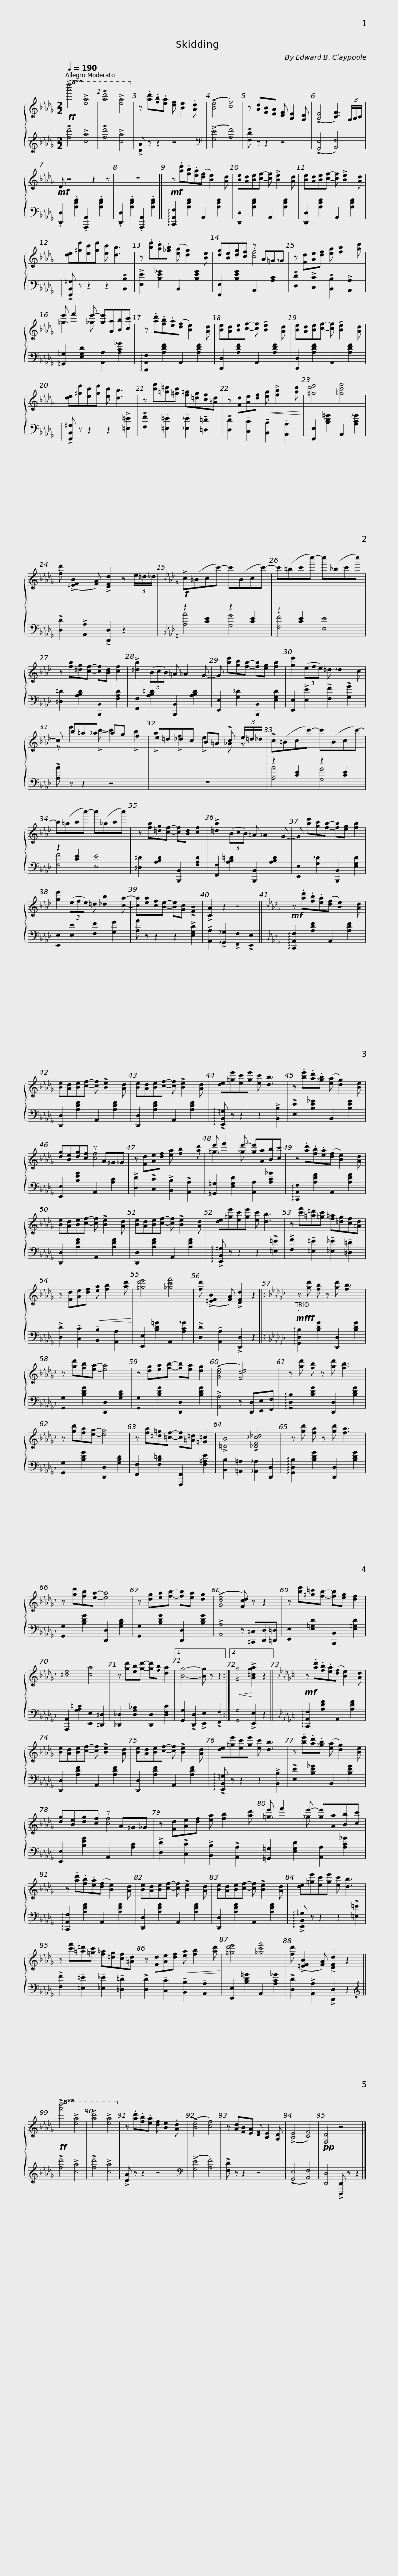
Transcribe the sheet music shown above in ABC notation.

X:1
%%score { ( 1 3 ) | ( 2 4 ) }
L:1/8
Q:1/4=190
M:2/2
I:linebreak $
K:Db
V:1 treble
V:3 treble
V:2 treble
V:4 treble
V:1
!ff!!8va(! !>![a'd'']4 !>![e'a']4 | !>![a'd'']4 !>![e'a']4!8va)! | z .[ad'].[fb].[ea] [df] [Be]2 .[Ad] | ((!>![Be]4 [cf]4)) | z [Ad][FB][EA] [DF] [B,E]2 [A,D] | %5
 ((!>![B,E]4 [CF]3)) (3A,/B,/C/ |!mf! D z4 z2 z | z8 ||$!mf! z .[ad'].[fb].[ea]([df] [Be]2) [Ad] | [Be][Ad][Be][cf]- [cf] !>![Be]2 [Ad] | %10
 [Be][Ad][Be][cf]- [cf] !>![Be]2 [Ad] | [de][=ge'][ec'][ge'] [ec'] [db]3 |$ z .[be'].[ad'].[_gb] ([ea] [dg]2) [Be] | [dg][Be][dg][cf]- z A=G_G | z [Fd][Ae][df] [ea] [fb]2 [ad'] | %15
 e' f'2 e'- [ge'][Aa][Bb][cc'] |$ z .[ad'].[fb].[ea]([df] [Be]2) [Ad] | [Be][Ad][Be][cf]- [cf] !>![Be]2 [Ad] | [Be][Ad][Be][cf]- [cf] !>![Be]2 [Ad] | [de][=ge'][ec'][ge'] [ec'] [db]3 |$ %20
 z [c'f'][=a=d'][=gc'] [f=a][=dg][cf][=Ad] | z [Fd][Ae][df]!<(! [ea] !>![fb]2 [ad']!<)! | [=gd'e']4 [_gc'f']4 | [fd'] ((!>![=EFB]2 [FA])) !>![DFd]2 z (3e/=d/_d/ ||$[K:Ab]!f! !>!c(=Bcc'-) c'(Bcc'-) | %25
 c'(=bc'c''-) c''(_bc'c'') | z [fb][=dg][cf]- [cf][Bd] [cf]2 | !>![=db]2 (3(BcB) =A _A2 G- |$ G [be'][gc'][fb]- [fb][eg] [fb]2 | [ge']2 (3(efe) =d _d2 c- | %30
 c b=a_a- ag f2 | e=d_dc B=A !>!c (3e/=d/_d/ |$ !>!c(=Bcc'-) c'(Bcc'-) | c'(=bc'c''-) c''(_bc'c'') | z [fb][=dg][cf]- [cf][Bd] [cf]2 | %35
 !>![=db]2 (3(BcB) =A _A2 G- |$ G [be'][gc'][fb]- [fb][eg] [fb]2 | [ge']2 (3(efe) =d [_db]2 [ca]- | [ca][ea][cf][Be]- [Be][Gc] !>![FB]2 | !>![CA]2 z2 z4 ||$ %40
[K:Db]!mf! z .[ad'].[fb].[ea]([df] [Be]2) [Ad] | [Be][Ad][Be][cf]- [cf] !>![Be]2 [Ad] | [Be][Ad][Be][cf]- [cf] !>![Be]2 [Ad] | [de][=ge'][ec'][ge'] [ec'] [db]3 |$ z .[be'].[ad'].[_gb] ([ea] [dg]2) [Be] | %45
 [dg][Be][dg][cf]- z A=G_G | z [Fd][Ae][df] [ea] [fb]2 [ad'] | e' f'2 e'- [ge'][Aa][Bb][cc'] |$ z .[ad'].[fb].[ea]([df] [Be]2) [Ad] | [Be][Ad][Be][cf]- [cf] !>![Be]2 [Ad] | %50
 [Be][Ad][Be][cf]- [cf] !>![Be]2 [Ad] | [de][=ge'][ec'][ge'] [ec'] [db]3 |$ z [c'f'][=a=d'][=gc'] [f=a][=dg][cf][=Ad] | z [Fd][Ae][df]!<(! [ea] [fb]2 [ad']!<)! | [=gd'e']4 [_gc'f']4 | %55
 [fd'] ((!>![=EFB]2 [FA])) !>![DFd]2 z2 |:$[K:Gb]!mf!!ff! z [gd'] [fb] z [gd'] [fb]3 | z [gd'][fb][ea]- [ea]4 | z [dg][ea][fb]- [fb][ea] [dg]2 | ((!>![Gce]4 [Fcd]4)) |$ %60
 z [gd'] [fb] z [gd'] [fb]3 | z [gd'][fb][ea]- [ea]4 | z [fb][=d=g][=cf]- [cf][=A=d] [=G=c]2 | !>![=DB]4 !>![_DF_c_d]4 |$ z [gd'] [fb] z [gd'] [fb]3 | %65
 z [gd'][fb][ea]- [ea]4 | z [dg][ea][fb]- [fb][ea] [dg]2 | ((!>![Gce]4 [Fcd])) z z2 |$ z [be'][=g=c'][fb]- [fb][eg] [df]2 | [=ce]4 [ca]4 | %70
 z [gd'][eb][gd']- [gd'][fb] [da]2 |1 [Bg]4- [Bg] z z2 :|2!<(! [Gg]4!<)! !>![A=cga]2 z2 ||$[K:Db]!mf! z .[ad'].[fb].[ea]([df] [Be]2) [Ad] | [Be][Ad][Be][cf]- [cf] !>![Be]2 [Ad] | %75
 [Be][Ad][Be][cf]- [cf] !>![Be]2 [Ad] |$ [de][=ge'][ec'][ge'] [ec'] [db]3 | z .[be'].[ad'].[_gb] ([ea] [dg]2) [Be] | [dg][Be][dg][cf]- z A=G_G |$ z [Fd][Ae][df] [ea] [fb]2 [ad'] | %80
 e' f'2 e'- [ge'][Aa][Bb][cc'] | z .[ad'].[fb].[ea]([df] [Be]2) [Ad] |$ [Be][Ad][Be][cf]- [cf] !>![Be]2 [Ad] | [Be][Ad][Be][cf]- [cf] !>![Be]2 [Ad] | [de][=ge'][ec'][ge'] [ec'] [db]3 |$ %85
 z [c'f'][=a=d'][=gc'] [f=a][=dg][cf][=Ad] | z [Fd][Ae][df]!<(! [ea] [fb]2 [ad']!<)! | [=gd'e']4 [_gc'f']4 | [fd'] ((!>![=EFB]2 [FA])) !>![DFd]2 z2 ||$!ff!!8va(! !>![a'd'']4 !>![e'a']4 | %90
 !>![a'd'']4 !>![e'a']4!8va)! | z .[ad'].[fb].[ea] [df] [Be]2 .[Ad] | ((!>![Be]4 [cf]4)) | z [Ad][FB][EA] [DF] [B,E]2 [A,D] | ((!>![B,E]4 [CF]4)) | %95
!pp! [F,D]4 z4 |] %96
V:2
 !>![fd']4 !>![ca]4 | !>![fd']4 !>![ca]4 | !>![DA] z z2 z4 |[K:bass] ((!>![G,E]4 [A,F]4)) | !>![F,D] z z2 z4 | %5
 ((!>![G,,E,]4 [A,,F,]4)) | .[D,,D,]2 .[A,DF]2 .[A,,,A,,]2 .[A,DF]2 | .[D,,D,]2 .[A,DF]2 .[A,,,A,,]2 .[A,DF]2 ||$ !arpeggio![C,,A,,F,]2 [A,DF]2 A,,2 [A,DF]2 | [D,,D,]2 [A,DF]2 A,,2 [A,DF]2 | %10
 [D,,D,]2 [A,DF]2 A,,2 [A,DF]2 | !arpeggio!!>![E,,B,,=G,] z z2 z2 !>![B,,B,]2 |$ !>![E,E]2 [B,E_G]2 B,,2 [B,EG]2 | [E,,E,]2 [B,EG]2 A,,2 [A,C]2 | !>![D,D]2 !>![C,C]2 !>![B,,B,]2 !>![A,,A,]2 | %15
 [=G,,=G,]2 [E,G,D]2 [A,,A,]2 [A,C_G]2 |$ !arpeggio![C,,A,,F,]2 [A,DF]2 A,,2 [A,DF]2 | [D,,D,]2 [A,DF]2 A,,2 [A,DF]2 | [D,,D,]2 [A,DF]2 A,,2 [A,DF]2 | !arpeggio!!>![E,,B,,=G,] z z2 z2 !>![=E,=E]2 |$ %20
 !>![F,F]2 !tenuto![=E,=E]2 !tenuto![_E,_E]2 !tenuto![=D,=D]2 | !>![D,D]2 !tenuto![C,C]2 !tenuto![B,,B,]2 !tenuto![A,,A,]2 | [E,,E,]2 [B,D=G]2 A,,2 [A,C_G]2 | !>![D,D]2 !>![A,,A,]2 !>![D,,D,]2 z2 ||$[K:Ab] z2 [CE]2 z2 [CE]2 | %25
 z2 [CE]2 [E,E]4 | [=D,=D]2 [A,B,D]2 [B,,,B,,]2 [F,A,D]2 | [F,,F,]2 [A,B,=D]2 [B,,,B,,]2 [A,B,D]2 |$ [E,,E,]2 [G,_D]2 [B,,,B,,]2 [E,G,D]2 | [E,,E,]2 !>![E,E]2 !>![F,F]2 !>![G,G]2 | %30
 !>![A,A] z z2 z4 | z8 |$ z2 [CE]2 z2 [CE]2 | z2 [CE]2 [E,E]4 | [=D,=D]2 [A,B,D]2 [B,,,B,,]2 [F,A,D]2 | %35
 [F,,F,]2 [A,B,=D]2 [B,,,B,,]2 [A,B,D]2 |$ [E,,E,]2 [G,_D]2 [B,,,B,,]2 [E,G,D]2 | [E,,E,]2 [E,E]2 [F,F]2 [G,G]2 | [A,A] z z2 z2 !>![E,G,D]2 | !>![A,,A,]2 !>![_G,,_G,]2 !>![F,,F,]2 !>![E,,E,]2 ||$ %40
[K:Db] !arpeggio![C,,A,,F,]2 [A,DF]2 A,,2 [A,DF]2 | [D,,D,]2 [A,DF]2 A,,2 [A,DF]2 | [D,,D,]2 [A,DF]2 A,,2 [A,DF]2 | !arpeggio!!>![E,,B,,=G,] z z2 z2 !>![B,,B,]2 |$ !>![E,E]2 [B,E_G]2 B,,2 [B,EG]2 | %45
 [E,,E,]2 [B,EG]2 A,,2 [A,C]2 | !>![D,D]2 !>![C,C]2 !>![B,,B,]2 !>![A,,A,]2 | [=G,,=G,]2 [E,G,D]2 [A,,A,]2 [A,C_G]2 |$ !arpeggio![C,,A,,F,]2 [A,DF]2 A,,2 [A,DF]2 | [D,,D,]2 [A,DF]2 A,,2 [A,DF]2 | %50
 [D,,D,]2 [A,DF]2 A,,2 [A,DF]2 | !arpeggio!!>![E,,B,,=G,] z z2 z2 !>![=E,=E]2 |$ !>![F,F]2 !tenuto![=E,=E]2 !tenuto![_E,_E]2 !tenuto![=D,=D]2 | !>![D,D]2 !tenuto![C,C]2 !tenuto![B,,B,]2 !tenuto![A,,A,]2 | [E,,E,]2 [B,D=G]2 A,,2 [A,C_G]2 | %55
 !>![D,D]2 !>![A,,A,]2 !>![D,,D,]2 z2 |:$[K:Gb] !arpeggio![G,,D,B,]2 [B,DG]2 [D,,D,]2 [B,DG]2 | [G,,G,]2 [B,DG]2 [D,,D,]2 [G,B,D]2 | [G,,G,]2 [B,DG]2 [D,,D,]2 [B,DG]2 | !>![A,,A,]4 z [D,,D,][E,,E,][F,,F,] |$ %60
 !arpeggio![G,,D,B,]2 [B,DG]2 [D,,D,]2 [B,DG]2 | [G,,G,]2 [B,DG]2 [D,,D,]2 [G,B,D]2 | [F,,F,]2 [F,B,=D]2 [F,,,F,,]2 [F,=A,E]2 | [B,,B,]2 [=A,,=A,]2 [_A,,_A,]2 [D,,D,]2 |$ !arpeggio![G,,D,B,]2 [B,DG]2 [D,,D,]2 [B,DG]2 | %65
 [G,,G,]2 [B,DG]2 [D,,D,]2 [G,B,D]2 | [G,,G,]2 [B,DG]2 [D,,D,]2 [B,DG]2 | !>![A,,A,]4 z [=C,,=C,][D,,D,][=D,,=D,] |$ [E,,E,]2 [E,=G,D]2 [B,,,B,,]2 [E,=G,D]2 | [A,,,A,,]2 [G,A,=C]2 [E,,E,]2 [=D,,=D,]2 | %70
 [_D,,_D,]2 [D,G,_B,]2 [D,,D,]2 [D,F,C]2 |1 [G,,G,]2 !>![D,,D,]2 !>![E,,E,]2 !>![F,,F,]2 :|2 [G,,G,]4 !>![E,,E,]2 z2 ||$[K:Db] !arpeggio![C,,A,,F,]2 [A,DF]2 A,,2 [A,DF]2 | [D,,D,]2 [A,DF]2 A,,2 [A,DF]2 | %75
 [D,,D,]2 [A,DF]2 A,,2 [A,DF]2 |$ !arpeggio!!>![E,,B,,=G,] z z2 z2 !>![B,,B,]2 | !>![E,E]2 [B,E_G]2 B,,2 [B,EG]2 | [E,,E,]2 [B,EG]2 A,,2 [A,C]2 |$ !>![D,D]2 !>![C,C]2 !>![B,,B,]2 !>![A,,A,]2 | %80
 [=G,,=G,]2 [E,G,D]2 [A,,A,]2 [A,C_G]2 | !arpeggio![C,,A,,F,]2 [A,DF]2 A,,2 [A,DF]2 |$ [D,,D,]2 [A,DF]2 A,,2 [A,DF]2 | [D,,D,]2 [A,DF]2 A,,2 [A,DF]2 | !arpeggio!!>![E,,B,,=G,] z z2 z2 !>![=E,=E]2 |$ %85
 !>![F,F]2 !tenuto![=E,=E]2 !tenuto![_E,_E]2 !tenuto![=D,=D]2 | !>![D,D]2 !tenuto![C,C]2 !tenuto![B,,B,]2 !tenuto![A,,A,]2 | [E,,E,]2 [B,D=G]2 A,,2 [A,C_G]2 | !>![D,D]2 !>![A,,A,]2 !>![D,,D,]2 z2 ||$[K:treble] !>![fd']4 !>![ca]4 | %90
 !>![fd']4 !>![ca]4 | !>![DA] z z2 z4 |[K:bass] ((!>![G,E]4 [A,F]4)) | !>![F,D] z z2 z4 | ((!>![G,,E,]4 [A,,F,]4)) | %95
 [D,,D,]4 !>![D,,,D,,] z z2 |] %96
V:3
!8va(! x8 | x8!8va)! | x8 | x8 | x8 | %5
 x8 | x8 | x8 ||$ x8 | x8 | %10
 x8 | x8 |$ x8 | x4 [cf]4 | x8 | %15
 =g3 _g- x4 |$ x8 | x8 | x8 | x8 |$ %20
 x8 | x8 | x8 | x8 ||$[K:Ab] x8 | %25
 x8 | x8 | x8 |$ x8 | x8 | %30
 z e'2 !>!c'- c'2 !>!b2 | !>!a2 !>!f2 !>!e2 _A z |$ x8 | x8 | x8 | %35
 x8 |$ x8 | x8 | x8 | x8 ||$ %40
[K:Db] x8 | x8 | x8 | x8 |$ x8 | %45
 x4 [cf]4 | x8 | =g3 _g- x4 |$ x8 | x8 | %50
 x8 | x8 |$ x8 | x8 | x8 | %55
 x8 |:$[K:Gb] x8 | x8 | x8 | x8 |$ %60
 x8 | x8 | x8 | x8 |$ x8 | %65
 x8 | x8 | x8 |$ x8 | x8 | %70
 x8 |1 x8 :|2 x8 ||$[K:Db] x8 | x8 | %75
 x8 |$ x8 | x8 | x4 [cf]4 |$ x8 | %80
 =g3 _g- x4 | x8 |$ x8 | x8 | x8 |$ %85
 x8 | x8 | x8 | x8 ||$!8va(! x8 | %90
 x8!8va)! | x8 | x8 | x8 | x8 | %95
 x8 |] %96
V:4
 x8 | x8 | x8 |[K:bass] x8 | x8 | %5
 x8 | x8 | x8 ||$ x8 | x8 | %10
 x8 | x8 |$ x8 | x8 | x8 | %15
 x8 |$ x8 | x8 | x8 | x8 |$ %20
 x8 | x8 | x8 | x8 ||$[K:Ab] [A,A]4 [G,G]4 | %25
 [F,F]4 x4 | x8 | x8 |$ x8 | x8 | %30
 x8 | x8 |$ [A,A]4 [G,G]4 | [F,F]4 x4 | x8 | %35
 x8 |$ x8 | x8 | x8 | x8 ||$ %40
[K:Db] x8 | x8 | x8 | x8 |$ x8 | %45
 x8 | x8 | x8 |$ x8 | x8 | %50
 x8 | x8 |$ x8 | x8 | x8 | %55
 x8 |:$[K:Gb] x8 | x8 | x8 | x8 |$ %60
 x8 | x8 | x8 | x8 |$ x8 | %65
 x8 | x8 | x8 |$ x8 | x8 | %70
 x8 |1 x8 :|2 x8 ||$[K:Db] x8 | x8 | %75
 x8 |$ x8 | x8 | x8 |$ x8 | %80
 x8 | x8 |$ x8 | x8 | x8 |$ %85
 x8 | x8 | x8 | x8 ||$[K:treble] x8 | %90
 x8 | x8 |[K:bass] x8 | x8 | x8 | %95
 x8 |] %96
